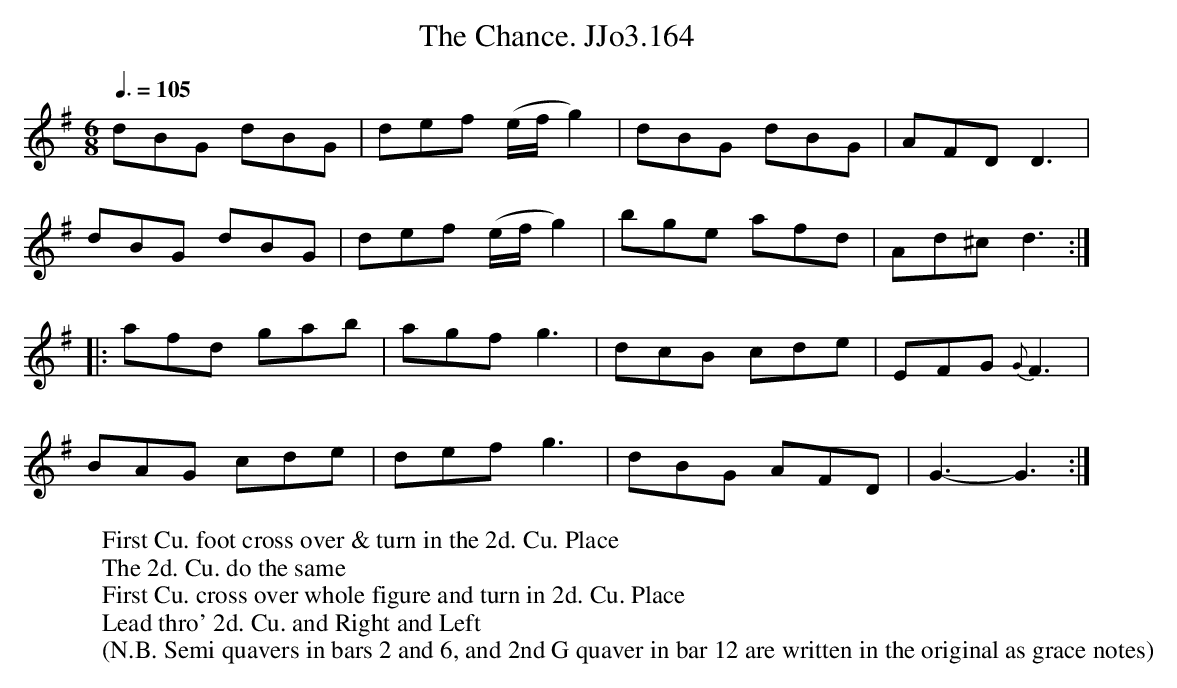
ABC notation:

X:1
T:Chance. JJo3.164, The
M:6/8
L:1/8
Q:3/8=105
K:G
dBG dBG | def (e/f/g2) | dBG dBG | AFD D3 |
dBG dBG | def (e/f/g2) | bge afd | Ad^c d3 :|
|: afd gab | agf g3 | dcB cde | EFG {G}F3 |
BAG cde | def g3 | dBG AFD | G3-G3 :|
W:First Cu. foot cross over & turn in the 2d. Cu. Place
W:The 2d. Cu. do the same
W:First Cu. cross over whole figure and turn in 2d. Cu. Place
W:Lead thro' 2d. Cu. and Right and Left
W:(N.B. Semi quavers in bars 2 and 6, and 2nd G quaver in bar 12 are written in the original as grace notes)
